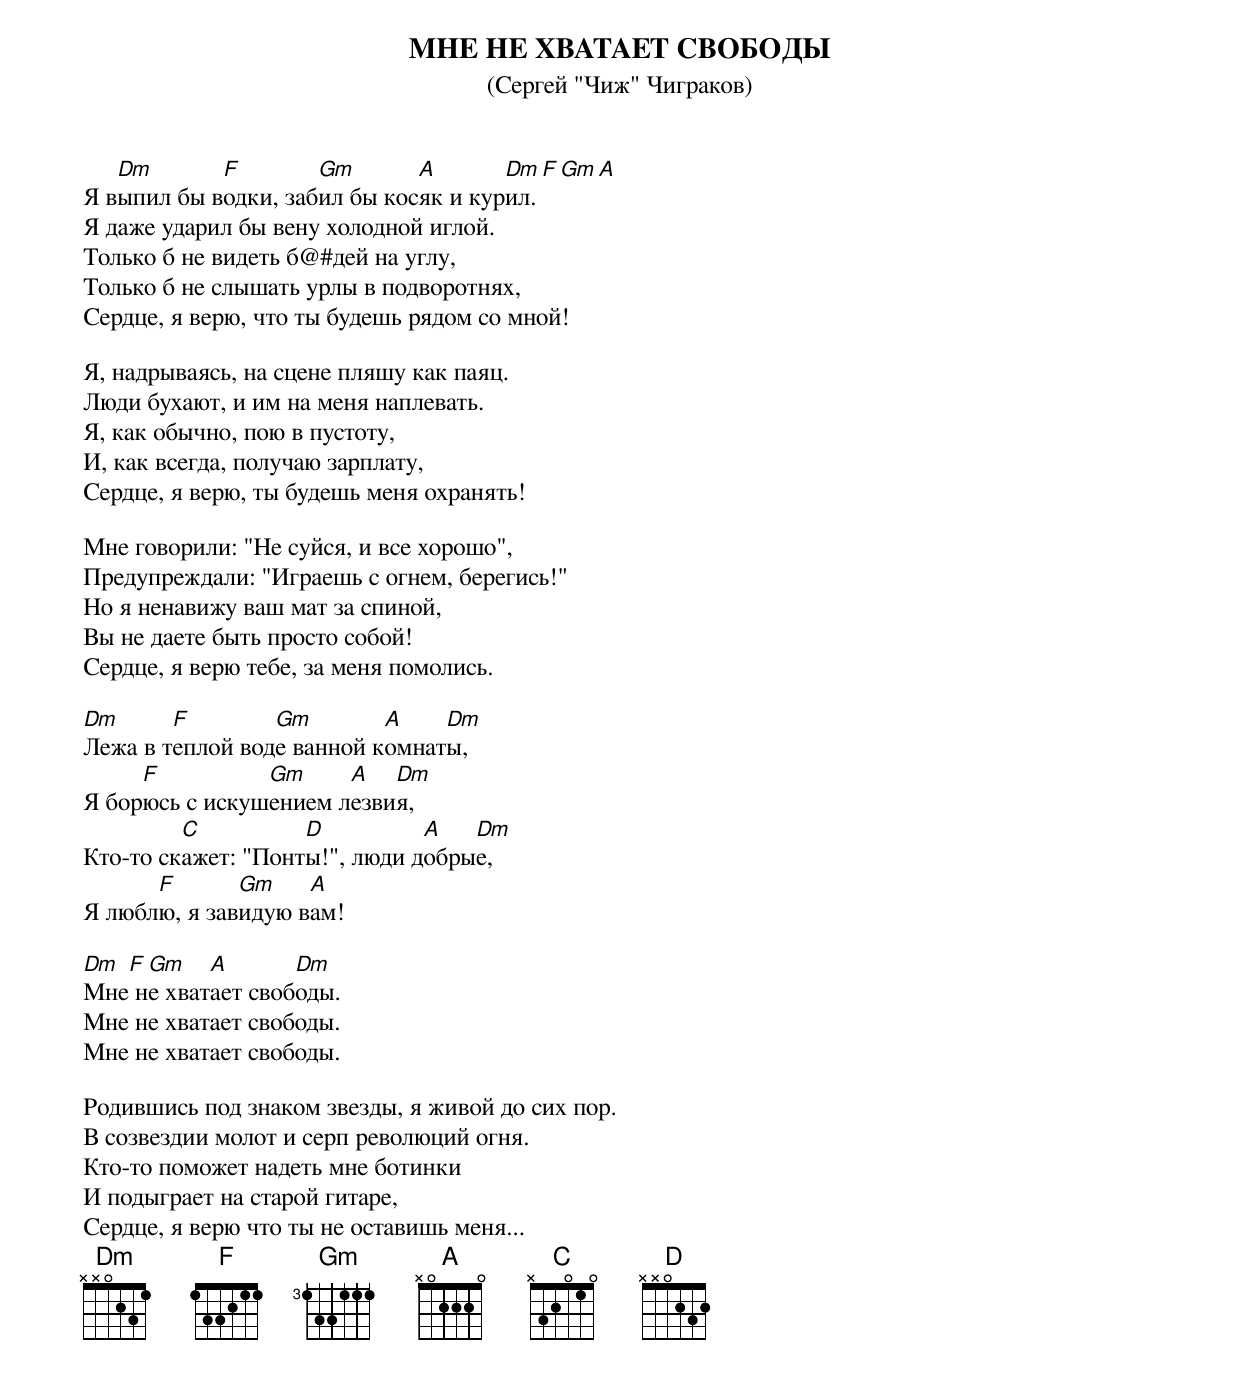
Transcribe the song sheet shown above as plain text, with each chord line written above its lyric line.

МНЕ НЕ ХВАТАЕТ СВОБОДЫ
(Сергей "Чиж" Чиграков)
   Dm       F        Gm       A       Dm F Gm A
Я выпил бы водки, забил бы косяк и курил.
Я даже ударил бы вену холодной иглой.
Только б не видеть б@#дей на углу,
Только б не слышать урлы в подворотнях,
Сердце, я верю, что ты будешь рядом со мной!

Я, надрываясь, на сцене пляшу как паяц.
Люди бухают, и им на меня наплевать.
Я, как обычно, пою в пустоту,
И, как всегда, получаю зарплату,
Сердце, я верю, ты будешь меня охранять!

Мне говорили: "Не суйся, и все хорошо",
Предупреждали: "Играешь с огнем, берегись!"
Но я ненавижу ваш мат за спиной,
Вы не даете быть просто собой!
Сердце, я верю тебе, за меня помолись.

Dm      F        Gm        A    Dm
Лежа в теплой воде ванной комнаты,
     F          Gm     A   Dm
Я борюсь с искушением лезвия,
         C          D          A   Dm
Кто-то скажет: "Понты!", люди добрые,
      F       Gm    A
Я люблю, я завидую вам!

Dm F Gm    A       Dm
Мне не хватает свободы.
Мне не хватает свободы.
Мне не хватает свободы.

Родившись под знаком звезды, я живой до сих пор.
В созвездии молот и серп революций огня.
Кто-то поможет надеть мне ботинки
И подыграет на старой гитаре,
Сердце, я верю что ты не оставишь меня...
